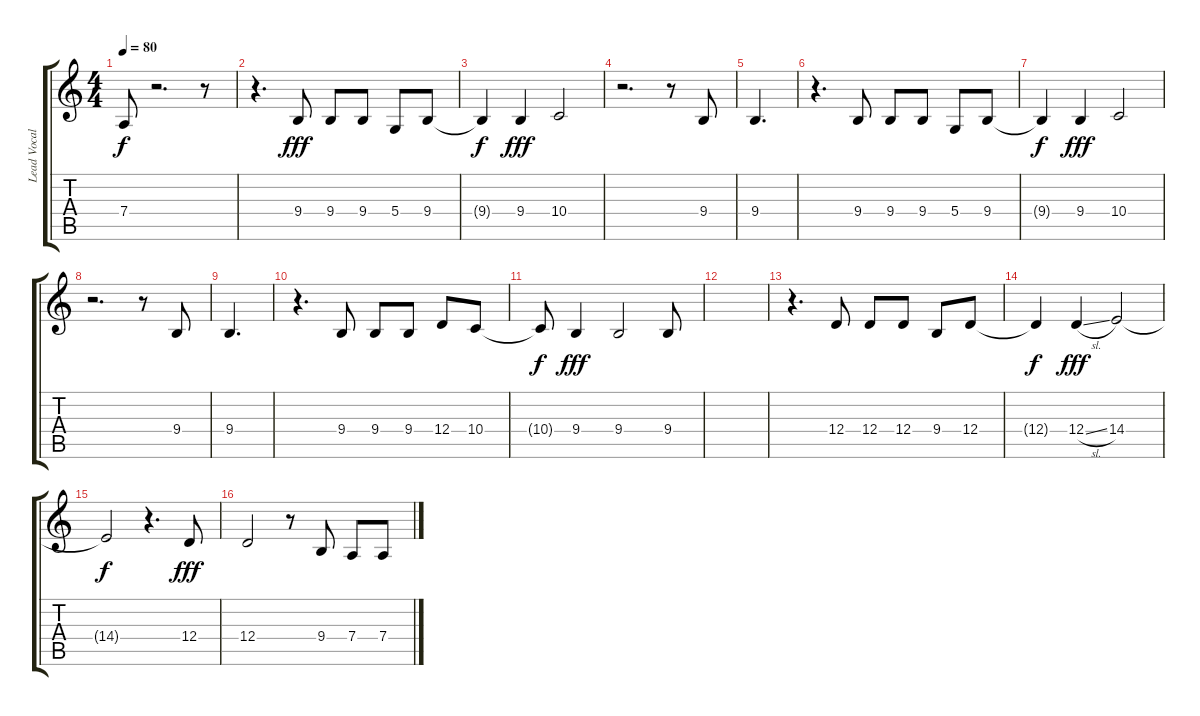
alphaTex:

\track ("Lead Vocals (jón şor birgisson)" "Lead Vocal") {instrument englishhorn}
\staff {score tabs}
\tuning (E4 B3 G3 D3 A2 E2) {hide}
\ts (4 4)
\tempo 80
\clef g2
\ks c
7.4{t}.8{dy f} r.2{d} r.8 |
r.4{d} 9.4.8{dy fff} 9.4.8 9.4.8 5.4.8 9.4.8 |
9.4{t}.4{dy f} 9.4.4{dy fff} 10.4.2 |
r.2{d} r.8 9.4.8 |
9.4.4{d} |
r.4{d} 9.4.8 9.4.8 9.4.8 5.4.8 9.4.8 |
9.4{t}.4{dy f} 9.4.4{dy fff} 10.4.2 |
r.2{d} r.8 9.4.8 |
9.4.4{d} |
r.4{d} 9.4.8 9.4.8 9.4.8 12.4.8 10.4.8 |
10.4{t}.8{dy f} 9.4.4{dy fff} 9.4.2 9.4.8 |
|
r.4{d} 12.4.8 12.4.8 12.4.8 9.4.8 12.4.8 |
12.4{t}.4{dy f} 12.4{sl}.4{dy fff} 14.4.2 |
14.4{t}.2{dy f} r.4{d} 12.4.8{dy fff} |
12.4.2 r.8 9.4.8 7.4.8 7.4.8
